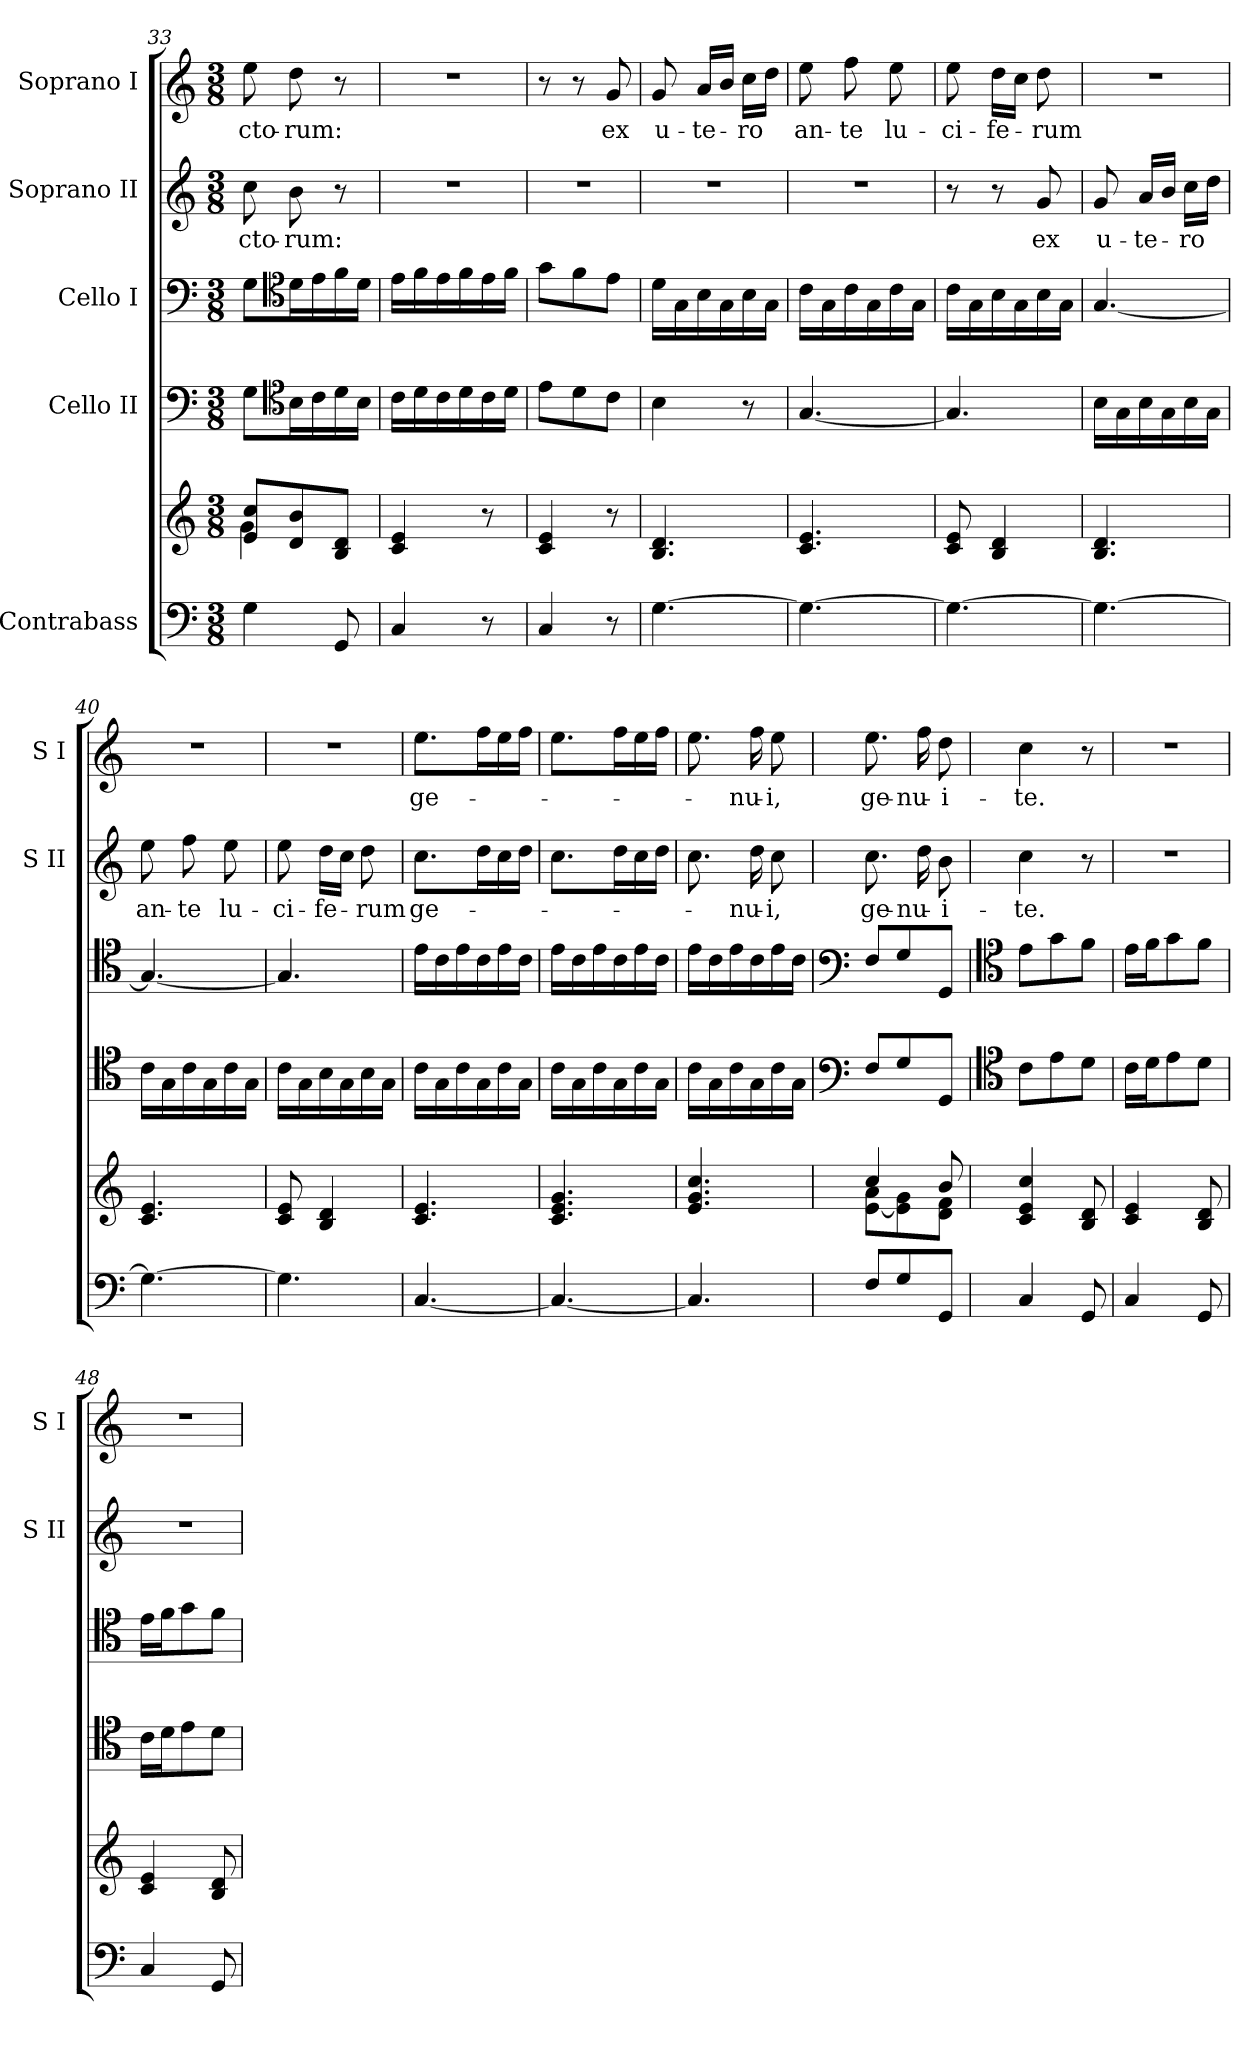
**kern	**kern	**kern	**kern	**kern	**text	**kern	**text
*part6	*part5	*part4	*part3	*part2	*part2	*part1	*part1
*staff6	*staff5	*staff4	*staff3	*staff2	*staff2	*staff1	*staff1
*I"Contrabass	*	*I"Cello II	*I"Cello I	*I"Soprano II	*	*I"Soprano I	*
*	*	*	*	*I'S II	*	*I'S I	*
*clefF4	*clefG2	*clefF4	*clefF4	*clefG2	*	*clefG2	*
*k[]	*k[]	*k[]	*k[]	*k[]	*	*k[]	*
*C:	*C:	*C:	*C:	*C:	*	*C:	*
*M3/8	*M3/8	*M3/8	*M3/8	*M3/8	*	*M3/8	*
=33	=33	=33	=33	=33	=33	=33	=33
*	*^	*	*	*	*	*	*
!	!	!	!	!	!	!LO:LY:b	!	!LO:LY:b
4G\	8e/ 8cc/L	4g\	8G\L	8G\L	8cc\	-cto-	8ee\	-cto-
*	*	*	*clefC4	*clefC4	*	*	*	*
!	!	!	!	!	!	!LO:LY:b	!	!LO:LY:b
.	8d/ 8b/	.	16B\L	16d\L	8b\	-rum:	8dd\	-rum:
.	.	.	16c\	16e\	.	.	.	.
8GG/	8B/ 8d/J	8rc	16d\	16f\	8r	.	8r	.
.	.	.	16B\JJ	16d\JJ	.	.	.	.
*	*v	*v	*	*	*	*	*	*
=34	=34	=34	=34	=34	=34	=34	=34
4C/	4c/ 4e/	16c\LL	16e\LL	4.r	.	4.r	.
.	.	16d\	16f\	.	.	.	.
.	.	16c\	16e\	.	.	.	.
.	.	16d\	16f\	.	.	.	.
8r	8r	16c\	16e\	.	.	.	.
.	.	16d\JJ	16f\JJ	.	.	.	.
=35	=35	=35	=35	=35	=35	=35	=35
4C/	4c/ 4e/	8e\L	8g\L	4.r	.	8r	.
.	.	8d\	8f\	.	.	8r	.
!	!	!	!	!	!	!	!LO:LY:b
8r	8r	8c\J	8e\J	.	.	8g/	ex
=36	=36	=36	=36	=36	=36	=36	=36
!	!	!	!	!	!	!	!LO:LY:b
[4.G\	4.B/ 4.d/	4B\	16d\LL	4.r	.	8g/	u-
.	.	.	16G\	.	.	.	.
!	!	!	!	!	!	!	!LO:LY:b
.	.	.	16B\	.	.	16a/LL	-te-
.	.	.	16G\	.	.	16b/JJ	.
!	!	!	!	!	!	!	!LO:LY:b
.	.	8r	16B\	.	.	16cc\LL	-ro
.	.	.	16G\JJ	.	.	16dd\JJ	.
=37	=37	=37	=37	=37	=37	=37	=37
!	!	!	!	!	!	!	!LO:LY:b
4.G\_	4.c/ 4.e/	[4.G/	16c\LL	4.r	.	8ee\	an-
.	.	.	16G\	.	.	.	.
!	!	!	!	!	!	!	!LO:LY:b
.	.	.	16c\	.	.	8ff\	-te
.	.	.	16G\	.	.	.	.
!	!	!	!	!	!	!	!LO:LY:b
.	.	.	16c\	.	.	8ee\	lu-
.	.	.	16G\JJ	.	.	.	.
=38	=38	=38	=38	=38	=38	=38	=38
!	!	!	!	!	!	!	!LO:LY:b
4.G\_	8c/ 8e/	4.G/]	16c\LL	8r	.	8ee\	-ci-
.	.	.	16G\	.	.	.	.
!	!	!	!	!	!	!	!LO:LY:b
.	4B/ 4d/	.	16B\	8r	.	16dd\LL	-fe-
.	.	.	16G\	.	.	16cc\JJ	.
!	!	!	!	!	!LO:LY:b	!	!LO:LY:b
.	.	.	16B\	8g/	ex	8dd\	-rum
.	.	.	16G\JJ	.	.	.	.
=39	=39	=39	=39	=39	=39	=39	=39
!	!	!	!	!	!LO:LY:b	!	!
4.G\_	4.B/ 4.d/	16B\LL	[4.G/	8g/	u-	4.r	.
.	.	16G\	.	.	.	.	.
!	!	!	!	!	!LO:LY:b	!	!
.	.	16B\	.	16a/LL	-te-	.	.
.	.	16G\	.	16b/JJ	.	.	.
!	!	!	!	!	!LO:LY:b	!	!
.	.	16B\	.	16cc\LL	-ro	.	.
.	.	16G\JJ	.	16dd\JJ	.	.	.
!!LO:LB:g=z
=40	=40	=40	=40	=40	=40	=40	=40
!	!	!	!	!	!LO:LY:b	!	!
4.G\_	4.c/ 4.e/	16c\LL	4.G/_	8ee\	an-	4.r	.
.	.	16G\	.	.	.	.	.
!	!	!	!	!	!LO:LY:b	!	!
.	.	16c\	.	8ff\	-te	.	.
.	.	16G\	.	.	.	.	.
!	!	!	!	!	!LO:LY:b	!	!
.	.	16c\	.	8ee\	lu-	.	.
.	.	16G\JJ	.	.	.	.	.
=41	=41	=41	=41	=41	=41	=41	=41
!	!	!	!	!	!LO:LY:b	!	!
4.G\]	8c/ 8e/	16c\LL	4.G/]	8ee\	-ci-	4.r	.
.	.	16G\	.	.	.	.	.
!	!	!	!	!	!LO:LY:b	!	!
.	4B/ 4d/	16B\	.	16dd\LL	-fe-	.	.
.	.	16G\	.	16cc\JJ	.	.	.
!	!	!	!	!	!LO:LY:b	!	!
.	.	16B\	.	8dd\	-rum	.	.
.	.	16G\JJ	.	.	.	.	.
=42	=42	=42	=42	=42	=42	=42	=42
!	!	!	!	!	!LO:LY:b	!	!LO:LY:b
[4.C/	4.c/ 4.e/	16c\LL	16e\LL	8.cc\L	ge-	8.ee\L	ge-
.	.	16G\	16c\	.	.	.	.
.	.	16c\	16e\	.	.	.	.
.	.	16G\	16c\	16dd\L	.	16ff\L	.
.	.	16c\	16e\	16cc\	.	16ee\	.
.	.	16G\JJ	16c\JJ	16dd\JJ	.	16ff\JJ	.
=43	=43	=43	=43	=43	=43	=43	=43
4.C/_	4.c/ 4.e/ 4.g/	16c\LL	16e\LL	8.cc\L	.	8.ee\L	.
.	.	16G\	16c\	.	.	.	.
.	.	16c\	16e\	.	.	.	.
.	.	16G\	16c\	16dd\L	.	16ff\L	.
.	.	16c\	16e\	16cc\	.	16ee\	.
.	.	16G\JJ	16c\JJ	16dd\JJ	.	16ff\JJ	.
=44	=44	=44	=44	=44	=44	=44	=44
4.C/]	4.e/ 4.g/ 4.cc/	16c\LL	16e\LL	8.cc\	.	8.ee\	.
.	.	16G\	16c\	.	.	.	.
.	.	16c\	16e\	.	.	.	.
!	!	!	!	!	!LO:LY:b	!	!LO:LY:b
.	.	16G\	16c\	16dd\	-nu-	16ff\	-nu-
!	!	!	!	!	!LO:LY:b	!	!LO:LY:b
.	.	16c\	16e\	8cc\	-i,	8ee\	-i,
.	.	16G\JJ	16c\JJ	.	.	.	.
=45	=45	=45	=45	=45	=45	=45	=45
*	*	*clefF4	*clefF4	*	*	*	*
*	*^	*	*	*	*	*	*
!	!	!	!	!	!	!LO:LY:b	!	!LO:LY:b
8F/L	4cc/	[<8e\ 8a\L	8F/L	8F/L	8.cc\	ge-	8.ee\	ge-
8G/	.	8e\] 8g\	8G/	8G/	.	.	.	.
!	!	!	!	!	!	!LO:LY:b	!	!LO:LY:b
.	.	.	.	.	16dd\	-nu-	16ff\	-nu-
!	!	!	!	!	!	!LO:LY:b	!	!LO:LY:b
8GG/J	8b/	8d\ 8f\J	8GG/J	8GG/J	8b\	-i-	8dd\	-i-
*	*v	*v	*	*	*	*	*	*
=46	=46	=46	=46	=46	=46	=46	=46
*	*	*clefC4	*clefC4	*	*	*	*
*	*^	*	*	*	*	*	*
!	!	!	!	!	!	!LO:LY:b	!	!LO:LY:b
*	*v	*v	*	*	*	*	*	*
4C/	4c/ 4e/ 4cc/	8c\L	8e\L	4cc\	-te.	4cc\	-te.
.	.	8e\	8g\	.	.	.	.
8GG/	8B/ 8d/	8d\J	8f\J	8r	.	8r	.
=47	=47	=47	=47	=47	=47	=47	=47
4C/	4c/ 4e/	16c\LL	16e\LL	4.r	.	4.r	.
.	.	16d\J	16f\J	.	.	.	.
.	.	8e\	8g\	.	.	.	.
8GG/	8B/ 8d/	8d\J	8f\J	.	.	.	.
!!LO:PB:g=z
=48	=48	=48	=48	=48	=48	=48	=48
4C/	4c/ 4e/	16c\LL	16e\LL	4.r	.	4.r	.
.	.	16d\J	16f\J	.	.	.	.
.	.	8e\	8g\	.	.	.	.
8GG/	8B/ 8d/	8d\J	8f\J	.	.	.	.
=	=	=	=	=	=	=	=
*-	*-	*-	*-	*-	*-	*-	*-
